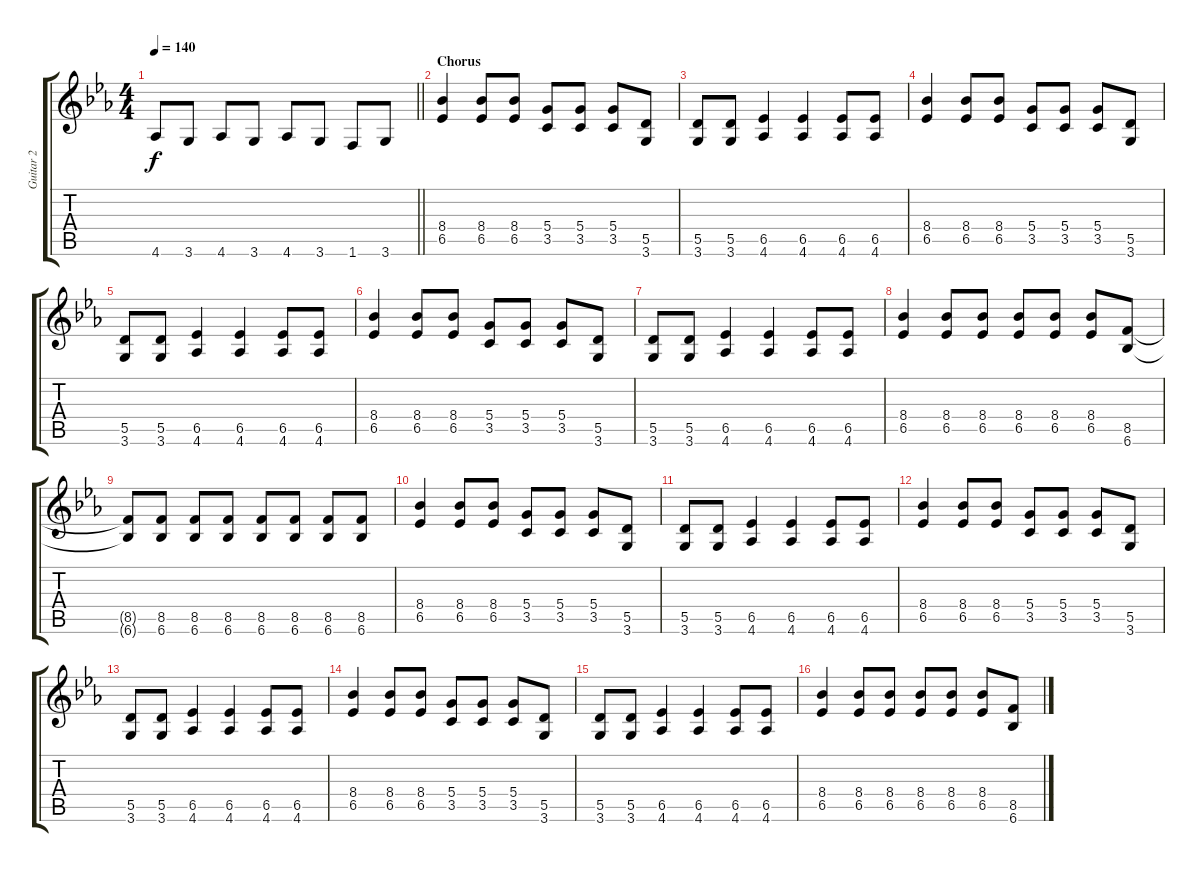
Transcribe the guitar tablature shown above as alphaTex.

\track ("Guitar 2" "Guitar 2") {instrument distortionguitar}
\staff {score tabs}
\tuning (E4 B3 G3 D3 A2 E2) {hide}
\ts (4 4)
\tempo 140
\clef g2
\barLineRight lightlight
\ks eb
4.6.8{dy f} 3.6.8 4.6.8 3.6.8 4.6.8 3.6.8 1.6.8 3.6.8 |
\section ("" "Chorus")
(8.4 6.5).4 (8.4 6.5).8 (8.4 6.5).8 (5.4 3.5).8 (5.4 3.5).8 (5.4 3.5).8 (5.5 3.6).8 |
(5.5 3.6).8 (5.5 3.6).8 (6.5 4.6).4 (6.5 4.6).4 (6.5 4.6).8 (6.5 4.6).8 |
(8.4 6.5).4 (8.4 6.5).8 (8.4 6.5).8 (5.4 3.5).8 (5.4 3.5).8 (5.4 3.5).8 (5.5 3.6).8 |
(5.5 3.6).8 (5.5 3.6).8 (6.5 4.6).4 (6.5 4.6).4 (6.5 4.6).8 (6.5 4.6).8 |
(8.4 6.5).4 (8.4 6.5).8 (8.4 6.5).8 (5.4 3.5).8 (5.4 3.5).8 (5.4 3.5).8 (5.5 3.6).8 |
(5.5 3.6).8 (5.5 3.6).8 (6.5 4.6).4 (6.5 4.6).4 (6.5 4.6).8 (6.5 4.6).8 |
(8.4 6.5).4 (8.4 6.5).8 (8.4 6.5).8 (8.4 6.5).8 (8.4 6.5).8 (8.4 6.5).8 (8.5 6.6).8 |
(8.5{t} 6.6{t}).8 (8.5 6.6).8 (8.5 6.6).8 (8.5 6.6).8 (8.5 6.6).8 (8.5 6.6).8 (8.5 6.6).8 (8.5 6.6).8 |
(8.4 6.5).4 (8.4 6.5).8 (8.4 6.5).8 (5.4 3.5).8 (5.4 3.5).8 (5.4 3.5).8 (5.5 3.6).8 |
(5.5 3.6).8 (5.5 3.6).8 (6.5 4.6).4 (6.5 4.6).4 (6.5 4.6).8 (6.5 4.6).8 |
(8.4 6.5).4 (8.4 6.5).8 (8.4 6.5).8 (5.4 3.5).8 (5.4 3.5).8 (5.4 3.5).8 (5.5 3.6).8 |
(5.5 3.6).8 (5.5 3.6).8 (6.5 4.6).4 (6.5 4.6).4 (6.5 4.6).8 (6.5 4.6).8 |
(8.4 6.5).4 (8.4 6.5).8 (8.4 6.5).8 (5.4 3.5).8 (5.4 3.5).8 (5.4 3.5).8 (5.5 3.6).8 |
(5.5 3.6).8 (5.5 3.6).8 (6.5 4.6).4 (6.5 4.6).4 (6.5 4.6).8 (6.5 4.6).8 |
(8.4 6.5).4 (8.4 6.5).8 (8.4 6.5).8 (8.4 6.5).8 (8.4 6.5).8 (8.4 6.5).8 (8.5 6.6).8
